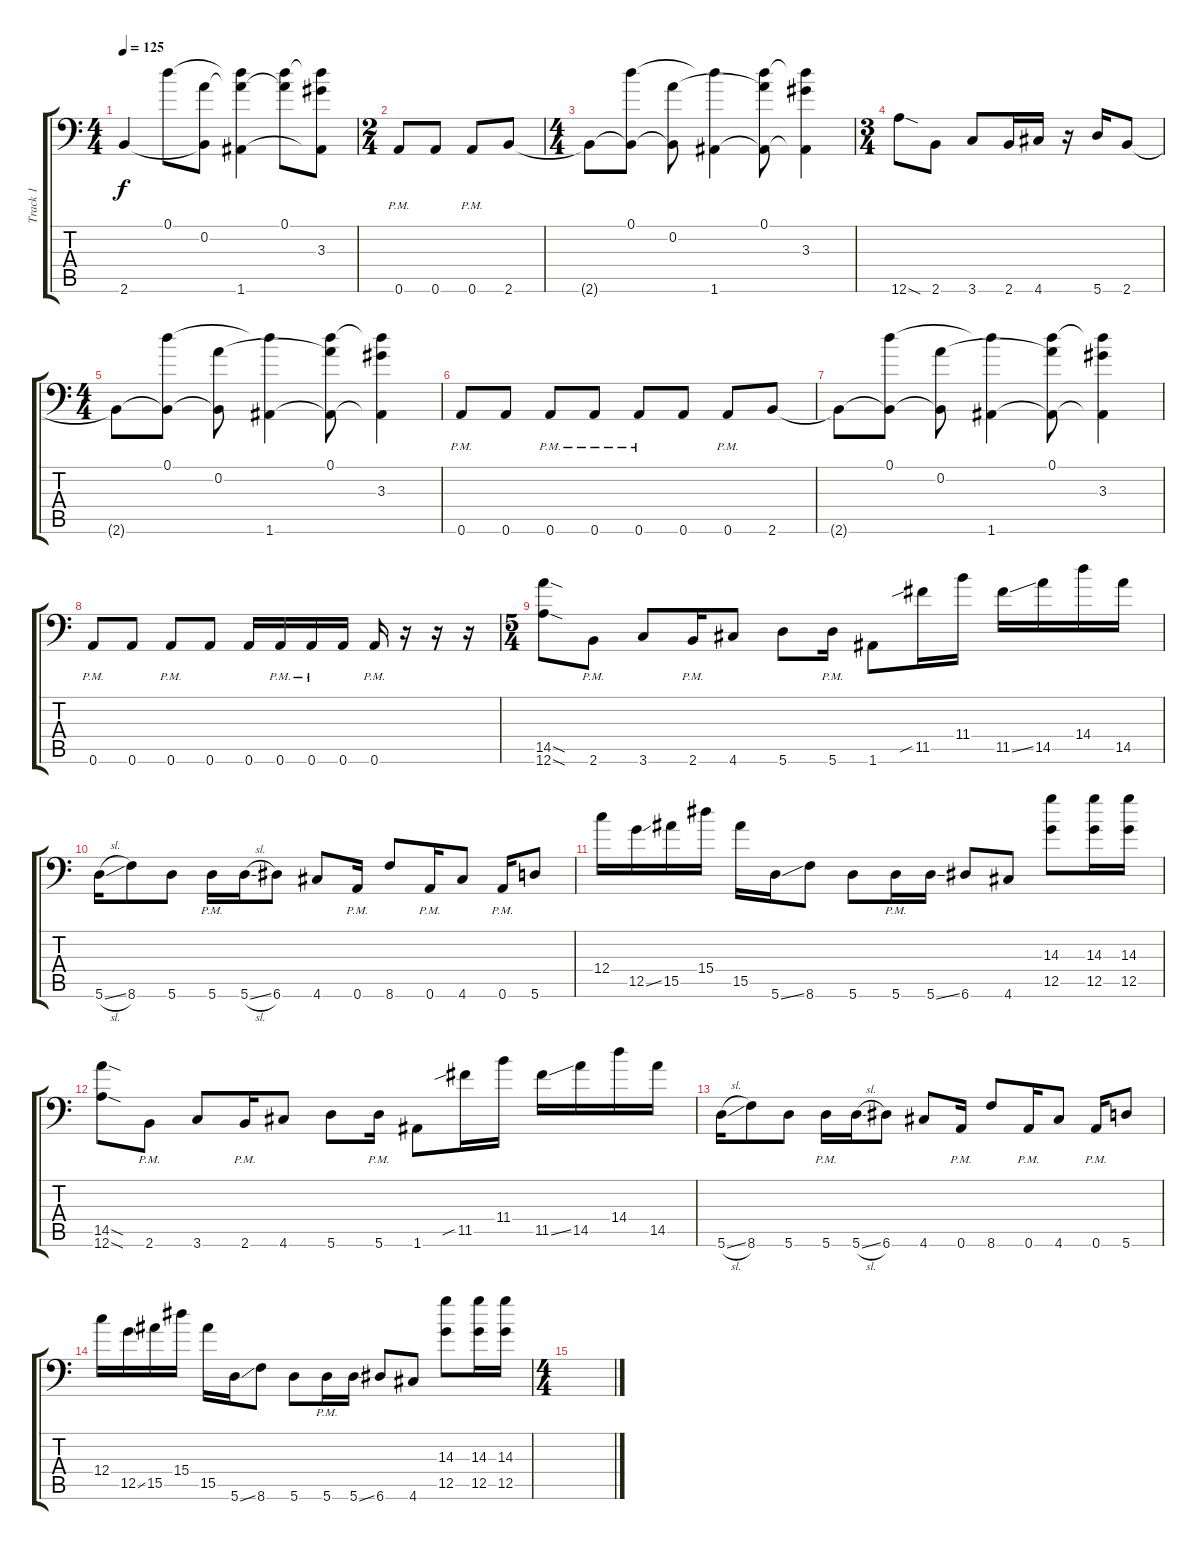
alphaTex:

\track ("Track 1" "Track 1") {instrument overdrivenguitar}
\staff {score tabs}
\tuning (D4 A3 F3 C3 G2 A1) {hide}
\ts (4 4)
\tempo 125
\clef f4
\ks c
2.6.4{dy f} 0.1.8 (0.2 2.6{t}).8 (0.1{t} 0.2{t} 1.6).4 (0.1 0.2{t}).8 (0.1{t} 3.3 1.6{t}).8 |
\ts (2 4)
0.6{pm}.8 0.6.8 0.6{pm}.8 2.6.8 |
\ts (4 4)
2.6{t}.8 (0.1 2.6{t}).8 (0.2 2.6{t}).8 (0.1{t} 1.6).4 (0.1 0.2{t} 1.6{t}).8 (0.1{t} 3.3 1.6{t}).4 |
\ts (3 4)
12.6{sod}.8 2.6.8 3.6.8 2.6.16 4.6.16 r.16 5.6.16 2.6.8 |
\ts (4 4)
2.6{t}.8 (0.1 2.6{t}).8 (0.2 2.6{t}).8 (0.1{t} 1.6).4 (0.1 0.2{t} 1.6{t}).8 (0.1{t} 3.3 1.6{t}).4 |
0.6{pm}.8 0.6.8 0.6{pm}.8 0.6{pm}.8 0.6{pm}.8 0.6.8 0.6{pm}.8 2.6.8 |
2.6{t}.8 (0.1 2.6{t}).8 (0.2 2.6{t}).8 (0.1{t} 1.6).4 (0.1 0.2{t} 1.6{t}).8 (0.1{t} 3.3 1.6{t}).4 |
0.6{pm}.8 0.6.8 0.6{pm}.8 0.6.8 0.6.16 0.6{pm}.16 0.6{pm}.16 0.6.16 0.6{pm}.16 r.16 r.16 r.16 |
\ts (5 4)
(14.5{sod} 12.6{sod}).8 2.6{pm}.8 3.6.8 2.6{pm}.16 4.6.8 5.6.8 5.6{pm}.16 1.6.8 11.5{sib}.16 11.4.16 11.5{ss}.16 14.5.16 14.4.16 14.5.16 |
5.6{sl}.16 8.6.8 5.6.8 5.6{pm}.16 5.6{sl}.16 6.6.8 4.6.8 0.6{pm}.16 8.6.8 0.6{pm}.16 4.6.8 0.6{pm}.16 5.6.8 |
12.4.16 12.5{ss}.16 15.5.16 15.4.16 15.5.16 5.6{ss}.16 8.6.8 5.6.8 5.6{pm}.16 5.6{ss}.16 6.6.8 4.6.8 (14.3 12.5).8 (14.3 12.5).16 (14.3 12.5).16 |
(14.5{sod} 12.6{sod}).8 2.6{pm}.8 3.6.8 2.6{pm}.16 4.6.8 5.6.8 5.6{pm}.16 1.6.8 11.5{sib}.16 11.4.16 11.5{ss}.16 14.5.16 14.4.16 14.5.16 |
5.6{sl}.16 8.6.8 5.6.8 5.6{pm}.16 5.6{sl}.16 6.6.8 4.6.8 0.6{pm}.16 8.6.8 0.6{pm}.16 4.6.8 0.6{pm}.16 5.6.8 |
12.4.16 12.5{ss}.16 15.5.16 15.4.16 15.5.16 5.6{ss}.16 8.6.8 5.6.8 5.6{pm}.16 5.6{ss}.16 6.6.8 4.6.8 (14.3 12.5).8 (14.3 12.5).16 (14.3 12.5).16 |
\ts (4 4)
